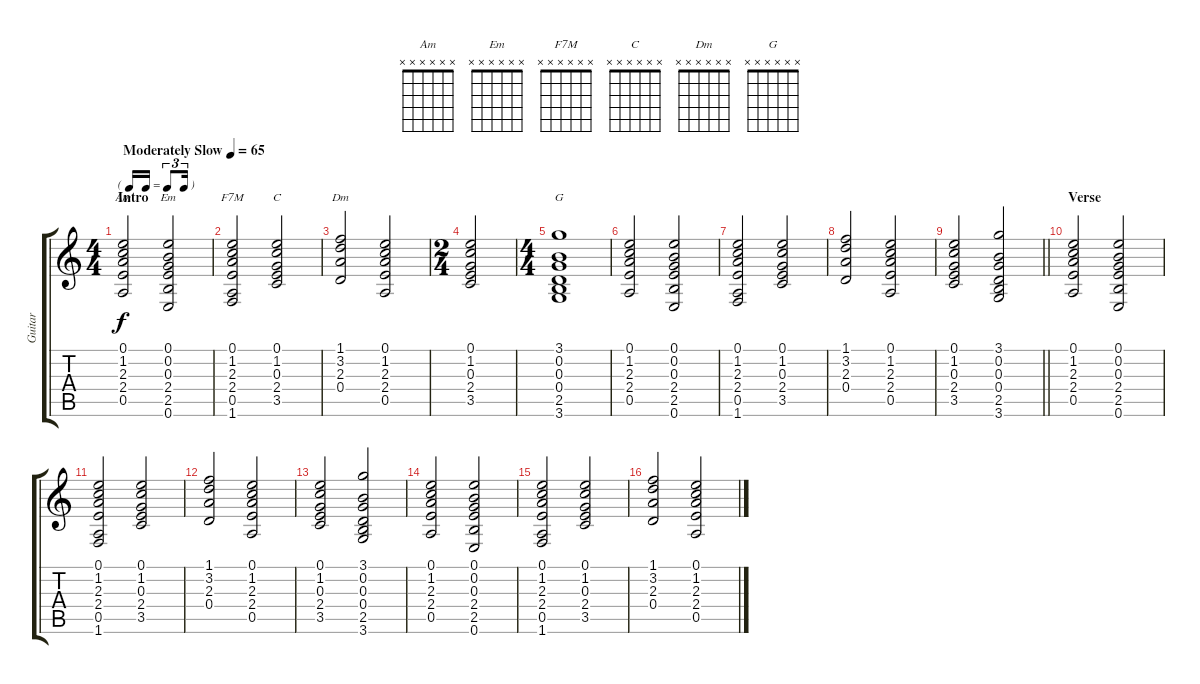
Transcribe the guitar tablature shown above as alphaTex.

\track ("Guitar" "Guitar") {instrument acousticguitarsteel}
\staff {score tabs}
\tuning (E4 B3 G3 D3 A2 E2) {hide}
\chord ("Am" x x x x x x)
\chord ("Em" x x x x x x)
\chord ("F7M" x x x x x x)
\chord ("C" x x x x x x)
\chord ("Dm" x x x x x x)
\chord ("G" x x x x x x)
\ts (4 4)
\tf triplet16th
\section ("" "Intro")
\tempo (65 "Moderately Slow")
\clef g2
\ks c
(0.1 1.2 2.3 2.4 0.5).2{ch "Am" dy f instrument acousticguitarsteel} (0.1 0.2 0.3 2.4 2.5 0.6).2{ch "Em"} |
(0.1 1.2 2.3 2.4 0.5 1.6).2{ch "F7M"} (0.1 1.2 0.3 2.4 3.5).2{ch "C"} |
(1.1 3.2 2.3 0.4).2{ch "Dm"} (0.1 1.2 2.3 2.4 0.5).2 |
\ts (2 4)
(0.1 1.2 0.3 2.4 3.5).2 |
\ts (4 4)
(3.1 0.2 0.3 0.4 2.5 3.6).1{ch "G"} |
(0.1 1.2 2.3 2.4 0.5).2 (0.1 0.2 0.3 2.4 2.5 0.6).2 |
(0.1 1.2 2.3 2.4 0.5 1.6).2 (0.1 1.2 0.3 2.4 3.5).2 |
(1.1 3.2 2.3 0.4).2 (0.1 1.2 2.3 2.4 0.5).2 |
\barLineRight lightlight
(0.1 1.2 0.3 2.4 3.5).2 (3.1 0.2 0.3 0.4 2.5 3.6).2 |
\section ("" "Verse")
(0.1 1.2 2.3 2.4 0.5).2 (0.1 0.2 0.3 2.4 2.5 0.6).2 |
(0.1 1.2 2.3 2.4 0.5 1.6).2 (0.1 1.2 0.3 2.4 3.5).2 |
(1.1 3.2 2.3 0.4).2 (0.1 1.2 2.3 2.4 0.5).2 |
(0.1 1.2 0.3 2.4 3.5).2 (3.1 0.2 0.3 0.4 2.5 3.6).2 |
(0.1 1.2 2.3 2.4 0.5).2 (0.1 0.2 0.3 2.4 2.5 0.6).2 |
(0.1 1.2 2.3 2.4 0.5 1.6).2 (0.1 1.2 0.3 2.4 3.5).2 |
(1.1 3.2 2.3 0.4).2 (0.1 1.2 2.3 2.4 0.5).2
